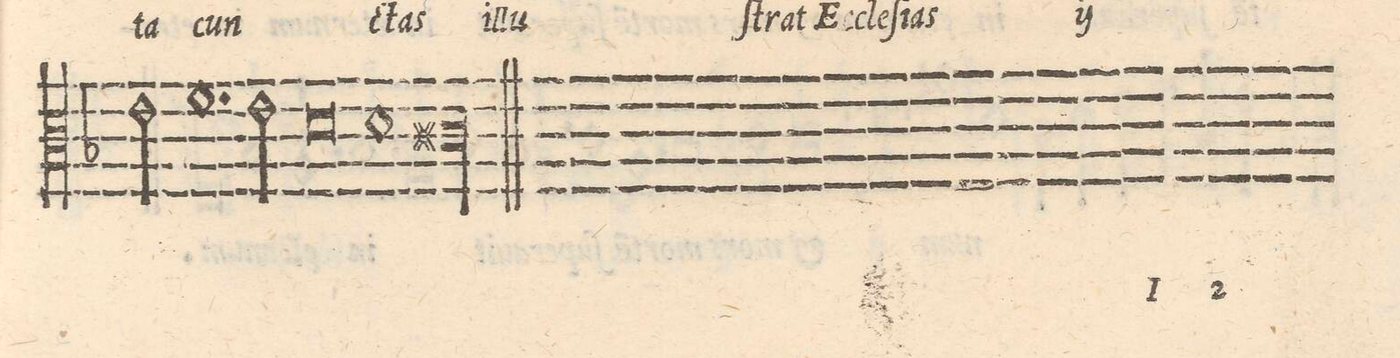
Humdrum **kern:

**kern	**text
*I"TENOR	*
*clefC3	*
*k[b-]	*
*met(C|)	*
*M2/1	*
2e\	.
1.fny	-ſtrat
=56-	=56-
2eny\	Ec-
0d	-cle-
=57-	=57-
1d	-ſi-
=58-	=58-
0c#Xl	-as
==	==
*-	*-
